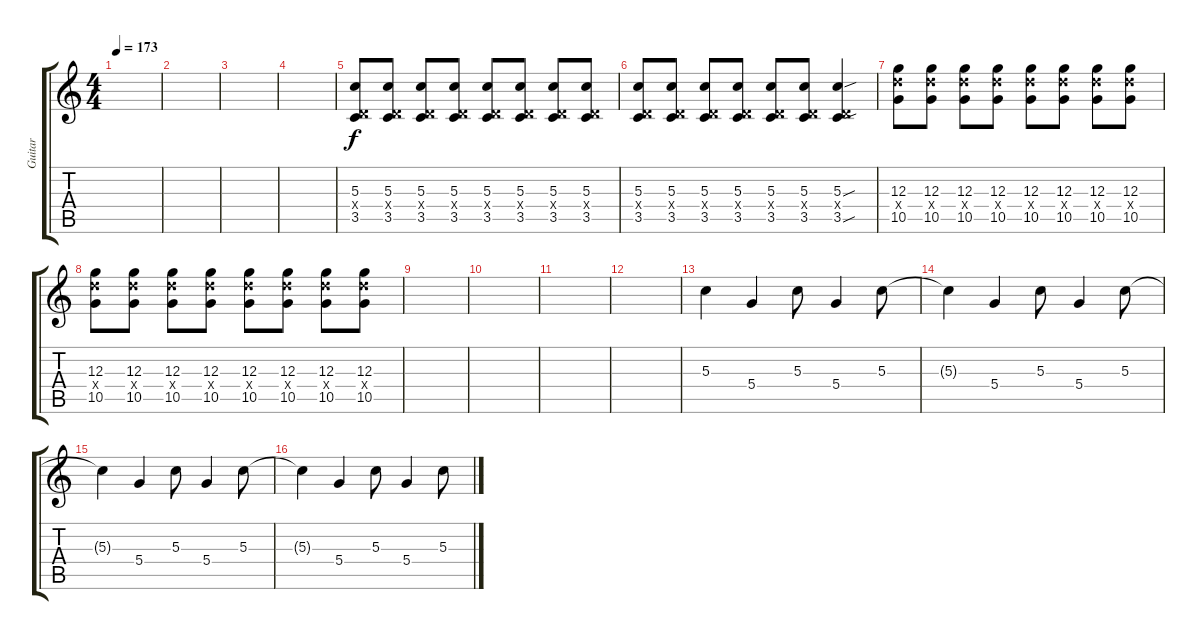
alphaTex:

\track ("Guitar" "Guitar") {instrument distortionguitar}
\staff {score tabs}
\tuning (E4 B3 G3 D3 A2 E2) {hide}
\ts (4 4)
\tempo 173
\clef g2
\ks c
|
|
|
|
(5.3 0.4{x} 3.5).8{volume 11 balance 2 instrument distortionguitar} (5.3 0.4{x} 3.5).8 (5.3 0.4{x} 3.5).8 (5.3 0.4{x} 3.5).8 (5.3 0.4{x} 3.5).8 (5.3 0.4{x} 3.5).8 (5.3 0.4{x} 3.5).8 (5.3 0.4{x} 3.5).8 |
(5.3 0.4{x} 3.5).8 (5.3 0.4{x} 3.5).8 (5.3 0.4{x} 3.5).8 (5.3 0.4{x} 3.5).8 (5.3 0.4{x} 3.5).8 (5.3 0.4{x} 3.5).8 (5.3{sou} 0.4{x} 3.5{sou}).4 |
(12.3 12.4{x} 10.5).8 (12.3 12.4{x} 10.5).8 (12.3 12.4{x} 10.5).8 (12.3 12.4{x} 10.5).8 (12.3 12.4{x} 10.5).8 (12.3 12.4{x} 10.5).8 (12.3 12.4{x} 10.5).8 (12.3 12.4{x} 10.5).8 |
(12.3 12.4{x} 10.5).8 (12.3 12.4{x} 10.5).8 (12.3 12.4{x} 10.5).8 (12.3 12.4{x} 10.5).8 (12.3 12.4{x} 10.5).8 (12.3 12.4{x} 10.5).8 (12.3 12.4{x} 10.5).8 (12.3 12.4{x} 10.5).8 |
|
|
|
|
5.3.4{volume 8 balance 7 instrument electricguitarjazz} 5.4.4 5.3.8 5.4.4 5.3.8 |
5.3{t}.4 5.4.4 5.3.8 5.4.4 5.3.8 |
5.3{t}.4 5.4.4 5.3.8 5.4.4 5.3.8 |
5.3{t}.4 5.4.4 5.3.8 5.4.4 5.3.8
